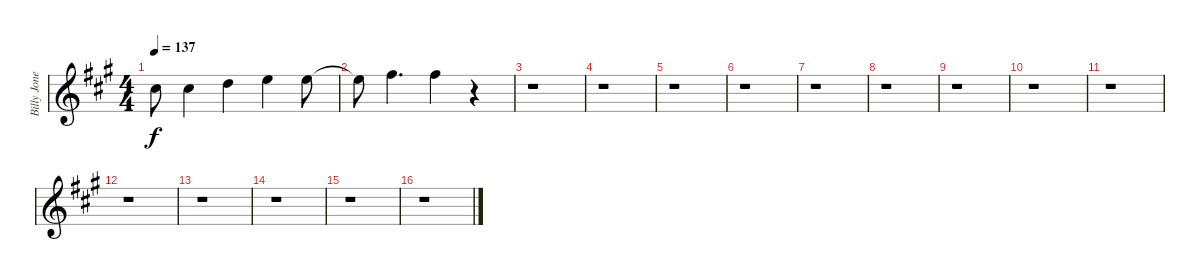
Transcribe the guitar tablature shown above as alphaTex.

\track ("Billy Jones Vocals" "Billy Jone") {instrument flute}
\staff {score}
\tuning (E4 B3 G3 D3 A2 E2) {hide}
\ts (4 4)
\tempo 137
\clef g2
\ks a
14.2.8{dy f} 14.2.4 15.2.4 12.1.4 12.1.8 |
12.1{t}.8 14.1.4{d} 14.1.4 r.4 |
r.1 |
r.1 |
r.1 |
r.1 |
r.1 |
r.1 |
r.1 |
r.1 |
r.1 |
r.1 |
r.1 |
r.1 |
r.1 |
r.1
